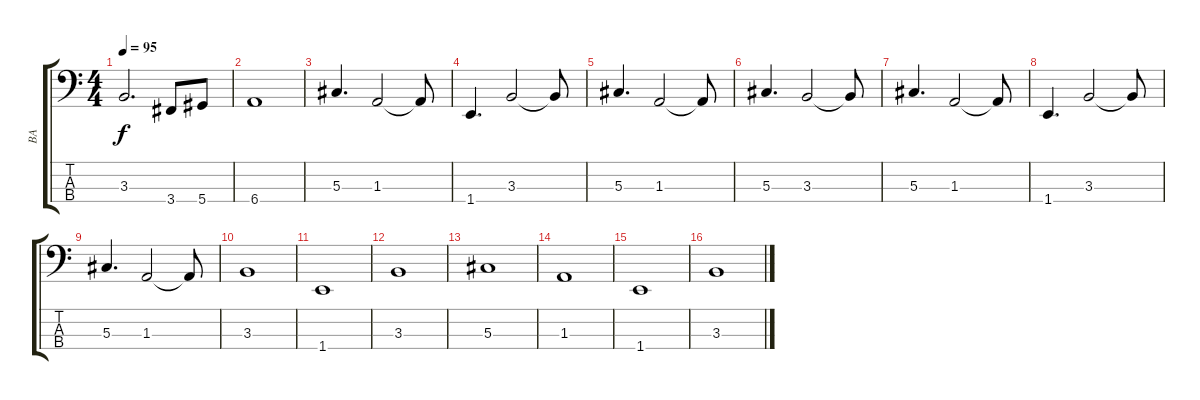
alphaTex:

\track ("BA" "BA") {instrument electricbassfinger}
\staff {score tabs}
\tuning (Gb2 Db2 Ab1 Eb1) {hide}
\ts (4 4)
\tempo 95
\clef f4
\ks c
3.3.2{d dy f} 3.4.8 5.4.8 |
6.4.1 |
5.3.4{d} 1.3.2 1.3{t}.8 |
1.4.4{d} 3.3.2 3.3{t}.8 |
5.3.4{d} 1.3.2 1.3{t}.8 |
5.3.4{d} 3.3.2 3.3{t}.8 |
5.3.4{d} 1.3.2 1.3{t}.8 |
1.4.4{d} 3.3.2 3.3{t}.8 |
5.3.4{d} 1.3.2 1.3{t}.8 |
3.3.1 |
1.4.1 |
3.3.1 |
5.3.1 |
1.3.1 |
1.4.1 |
3.3.1
